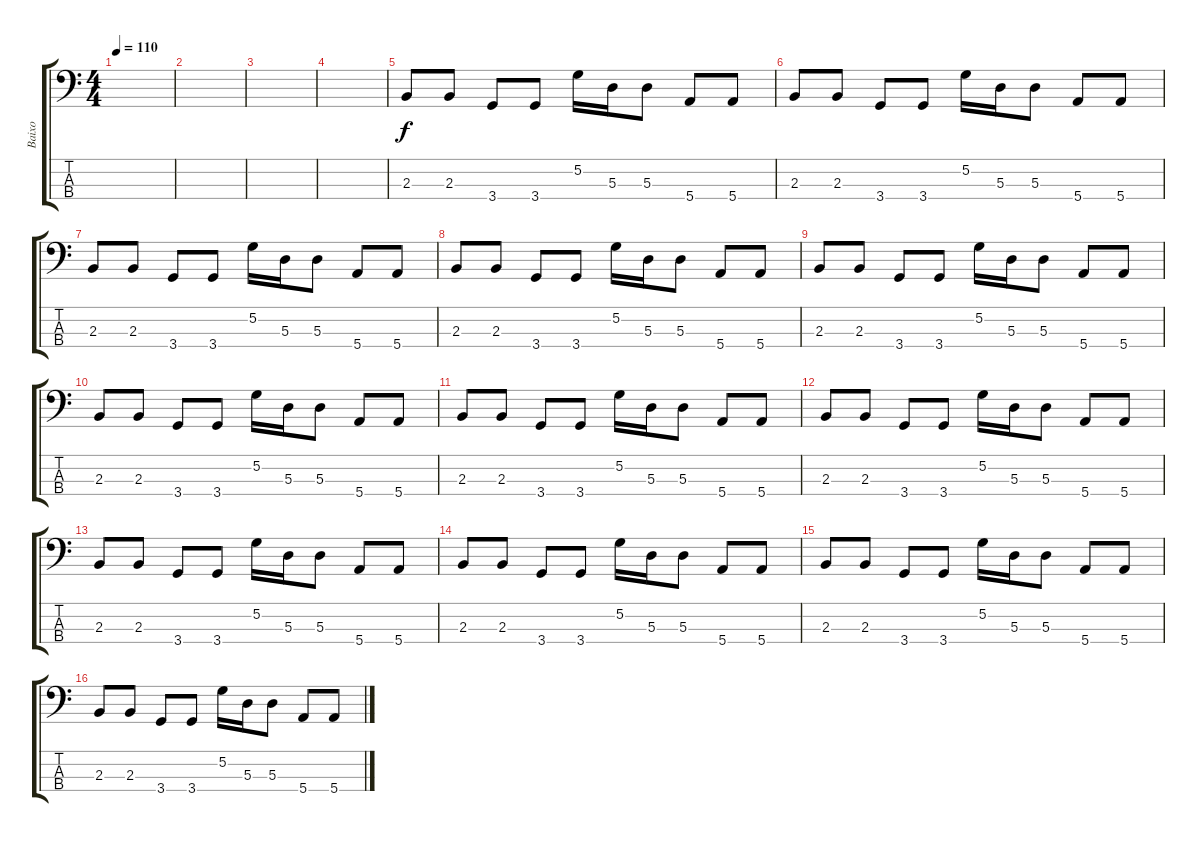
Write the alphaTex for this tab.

\track ("Baixo" "Baixo") {instrument electricbassfinger}
\staff {score tabs}
\tuning (G2 D2 A1 E1) {hide}
\ts (4 4)
\tempo 110
\clef f4
\ks c
|
|
|
|
2.3.8 2.3.8 3.4.8 3.4.8 5.2.16 5.3.16 5.3.8 5.4.8 5.4.8 |
2.3.8 2.3.8 3.4.8 3.4.8 5.2.16 5.3.16 5.3.8 5.4.8 5.4.8 |
2.3.8 2.3.8 3.4.8 3.4.8 5.2.16 5.3.16 5.3.8 5.4.8 5.4.8 |
2.3.8 2.3.8 3.4.8 3.4.8 5.2.16 5.3.16 5.3.8 5.4.8 5.4.8 |
2.3.8 2.3.8 3.4.8 3.4.8 5.2.16 5.3.16 5.3.8 5.4.8 5.4.8 |
2.3.8 2.3.8 3.4.8 3.4.8 5.2.16 5.3.16 5.3.8 5.4.8 5.4.8 |
2.3.8 2.3.8 3.4.8 3.4.8 5.2.16 5.3.16 5.3.8 5.4.8 5.4.8 |
2.3.8 2.3.8 3.4.8 3.4.8 5.2.16 5.3.16 5.3.8 5.4.8 5.4.8 |
2.3.8 2.3.8 3.4.8 3.4.8 5.2.16 5.3.16 5.3.8 5.4.8 5.4.8 |
2.3.8 2.3.8 3.4.8 3.4.8 5.2.16 5.3.16 5.3.8 5.4.8 5.4.8 |
2.3.8 2.3.8 3.4.8 3.4.8 5.2.16 5.3.16 5.3.8 5.4.8 5.4.8 |
2.3.8 2.3.8 3.4.8 3.4.8 5.2.16 5.3.16 5.3.8 5.4.8 5.4.8
